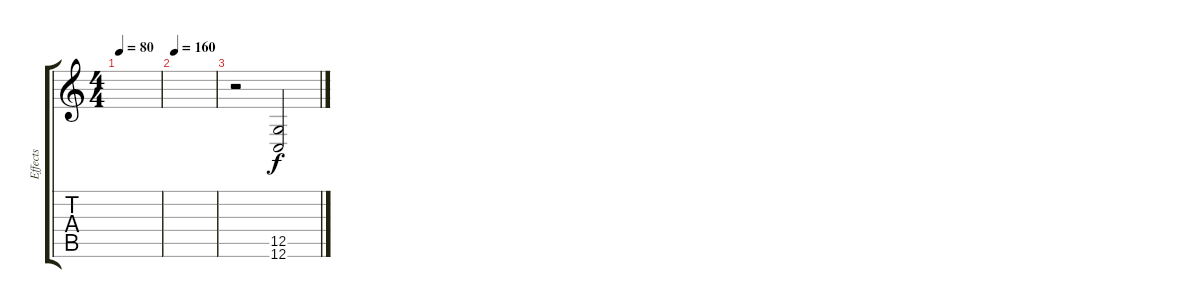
\track ("Effects" "Effects") {instrument reversecymbal}
\staff {score tabs}
\tuning (D4 A3 F3 C3 G2 C2) {hide}
\ts (4 4)
\tempo 80
\clef g2
\ks c
|
\tempo 160
|
r.2 (12.5 12.6).2
